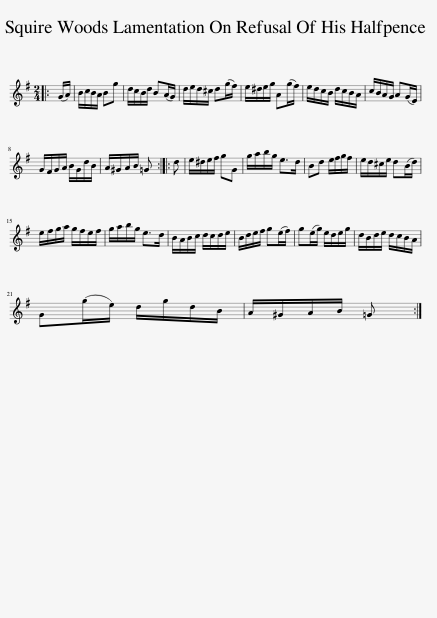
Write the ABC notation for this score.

X:1
L:1/8
M:2/4
I:linebreak $
K:G
V:1 treble
V:1
|: (G/A/) | B/c/B/A/ Bg | d/c/B/d/ B(A/G/) | d/e/d/^c/ d(g/f/) | e/^d/e/g/ A(g/f/) | %5
 e/d/c/B/ d/c/B/A/ | c/B/A/G/ A(G/E/) |$ G/F/G/A/ B/G/d/B/ | A/^G/A/B/ =G :: d | %10
 e/^d/e/f/ gG | g/a/b/g/ e>d | Bd e/f/g/f/ | e/d/^c/e/ d(B/d/) |$ e/f/g/a/ g/f/e/f/ | %15
 g/a/b/g/ e>d | B/A/B/c/ d/c/d/e/ | B/d/e/f/ g(e/f/) | g(e/g/) e/d/e/g/ | d/B/d/e/ d/c/B/A/ |$ %20
 G(g/e/) d/g/d/B/ | A/^G/A/B/ =G :| %22
